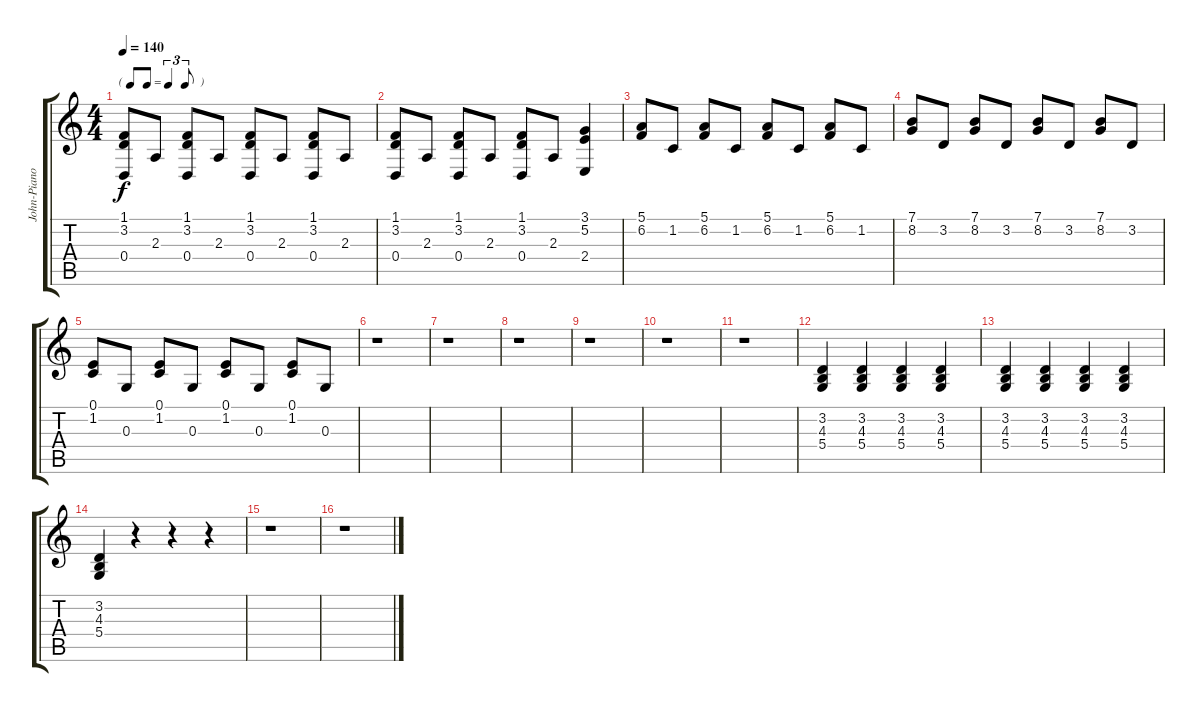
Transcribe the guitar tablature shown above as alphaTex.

\track ("John-Piano" "John-Piano") {instrument acousticgrandpiano}
\staff {score tabs}
\tuning (E4 B3 G3 D3 A2 E2) {hide}
\ts (4 4)
\tf triplet8th
\tempo 140
\clef g2
\ks c
(1.1 3.2 0.4).8{dy f} 2.3.8 (1.1 3.2 0.4).8 2.3.8 (1.1 3.2 0.4).8 2.3.8 (1.1 3.2 0.4).8 2.3.8 |
(1.1 3.2 0.4).8 2.3.8 (1.1 3.2 0.4).8 2.3.8 (1.1 3.2 0.4).8 2.3.8 (3.1 5.2 2.4).4 |
(5.1 6.2).8 1.2.8 (5.1 6.2).8 1.2.8 (5.1 6.2).8 1.2.8 (5.1 6.2).8 1.2.8 |
(7.1 8.2).8 3.2.8 (7.1 8.2).8 3.2.8 (7.1 8.2).8 3.2.8 (7.1 8.2).8 3.2.8 |
(0.1 1.2).8 0.3.8 (0.1 1.2).8 0.3.8 (0.1 1.2).8 0.3.8 (0.1 1.2).8 0.3.8 |
r.1 |
r.1 |
r.1 |
r.1 |
r.1 |
r.1 |
(3.2 4.3 5.4).4 (3.2 4.3 5.4).4 (3.2 4.3 5.4).4 (3.2 4.3 5.4).4 |
(3.2 4.3 5.4).4 (3.2 4.3 5.4).4 (3.2 4.3 5.4).4 (3.2 4.3 5.4).4 |
(3.2 4.3 5.4).4 r.4 r.4 r.4 |
r.1 |
r.1
